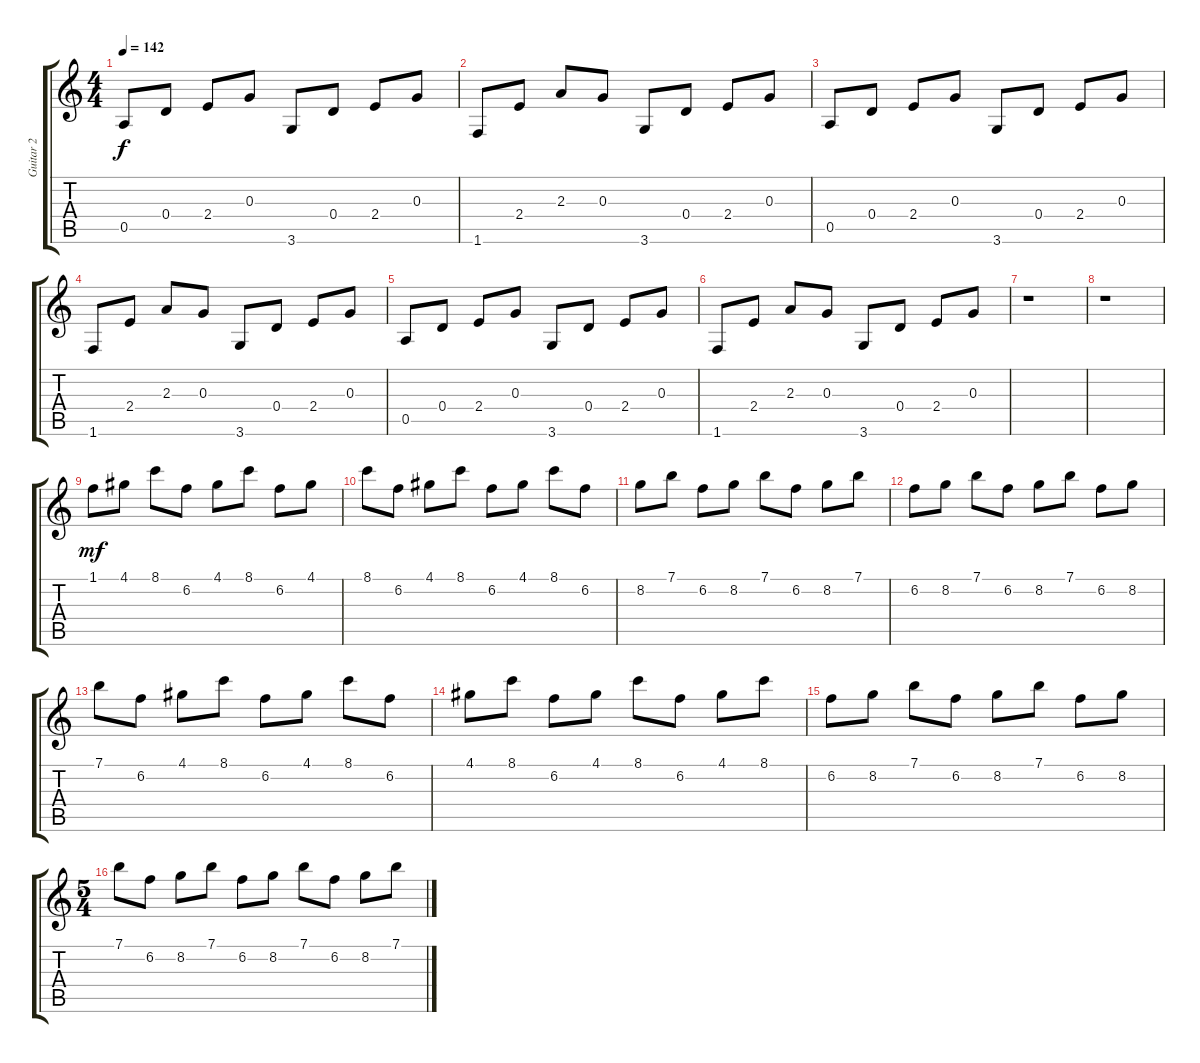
\track ("Guitar 2" "Guitar 2") {instrument acousticguitarsteel}
\staff {score tabs}
\tuning (E4 B3 G3 D3 A2 E2) {hide}
\ts (4 4)
\tempo 142
\clef g2
\ks c
0.5.8{dy f} 0.4.8 2.4.8 0.3.8 3.6.8 0.4.8 2.4.8 0.3.8 |
1.6.8 2.4.8 2.3.8 0.3.8 3.6.8 0.4.8 2.4.8 0.3.8 |
0.5.8 0.4.8 2.4.8 0.3.8 3.6.8 0.4.8 2.4.8 0.3.8 |
1.6.8 2.4.8 2.3.8 0.3.8 3.6.8 0.4.8 2.4.8 0.3.8 |
0.5.8 0.4.8 2.4.8 0.3.8 3.6.8 0.4.8 2.4.8 0.3.8 |
1.6.8 2.4.8 2.3.8 0.3.8 3.6.8 0.4.8 2.4.8 0.3.8 |
r.1 |
r.1 |
1.1.8{dy mf} 4.1.8 8.1.8 6.2.8 4.1.8 8.1.8 6.2.8 4.1.8 |
8.1.8 6.2.8 4.1.8 8.1.8 6.2.8 4.1.8 8.1.8 6.2.8 |
8.2.8 7.1.8 6.2.8 8.2.8 7.1.8 6.2.8 8.2.8 7.1.8 |
6.2.8 8.2.8 7.1.8 6.2.8 8.2.8 7.1.8 6.2.8 8.2.8 |
7.1.8 6.2.8 4.1.8 8.1.8 6.2.8 4.1.8 8.1.8 6.2.8 |
4.1.8 8.1.8 6.2.8 4.1.8 8.1.8 6.2.8 4.1.8 8.1.8 |
6.2.8 8.2.8 7.1.8 6.2.8 8.2.8 7.1.8 6.2.8 8.2.8 |
\ts (5 4)
7.1.8 6.2.8 8.2.8 7.1.8 6.2.8 8.2.8 7.1.8 6.2.8 8.2.8 7.1.8
